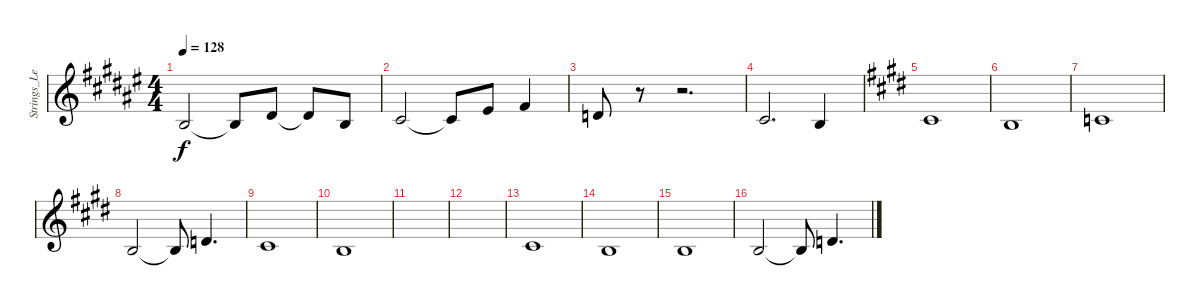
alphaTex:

\track ("Strings_Left" "Strings_Le") {instrument stringensemble1}
\staff {score}
\tuning (E5 B4 G4 D4 A3 E3) {hide}
\ts (4 4)
\tempo 128
\clef g2
\ks d#minor
2.5.2{dy f} 2.5{t}.8 1.4.8 1.4{t}.8 2.5.8 |
4.5.2 4.5{t}.8 3.4.8 4.4.4 |
0.4.8 r.8 r.2{d} |
4.5.2{d} 2.5.4 |
\ks c#minor
4.5.1 |
2.5.1 |
3.5.1 |
2.5.2 2.5{t}.8 0.4.4{d} |
4.5.1 |
2.5.1 |
|
|
4.5.1 |
2.5.1 |
2.5.1 |
2.5.2 2.5{t}.8 0.4.4{d}
